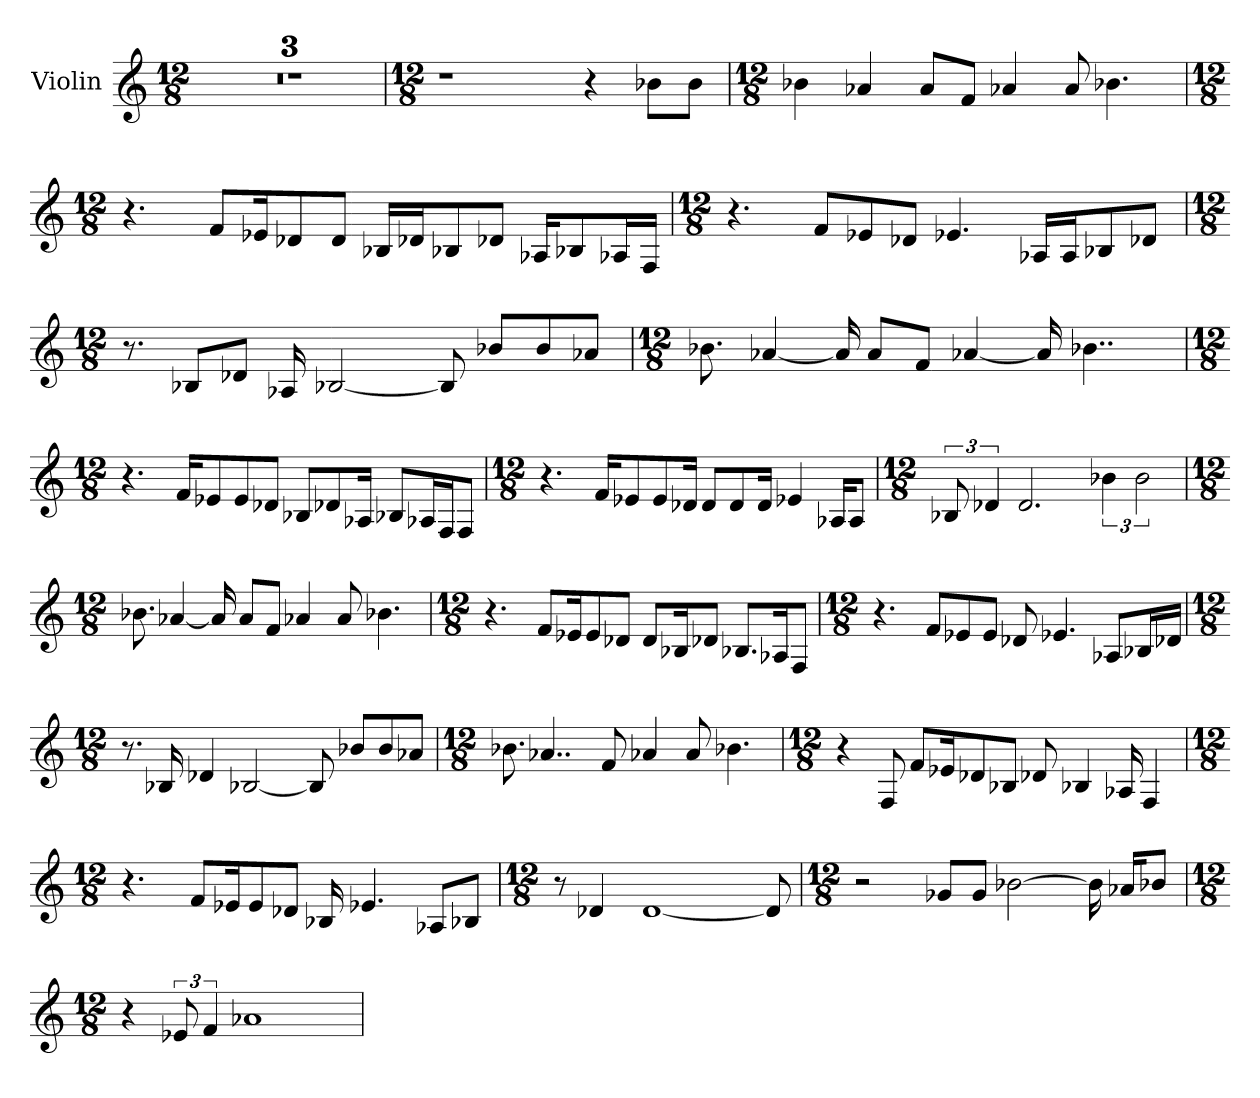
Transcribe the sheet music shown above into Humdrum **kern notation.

**kern
*part1
*staff1
*I"Violin
*I'Vln
*M12/8
=
1.r
=
*M12/8
1.r
=
*M12/8
1.r
=
*M12/8
1r
4r
8b-XL
8b-J
=
*M12/8
4b-X
4a-X
8a-L
8fJ
4a-X
8a-
4.b-X
=
*M12/8
4.r
8fL
16e-XK
8d-X
8d-J
16B-XLL
16d-XJ
8B-X
8d-XJ
16A-XKL
8B-X
16A-XL
16FJJ
=
*M12/8
4.r
8fL
8e-X
8d-XJ
4.e-X
16A-XLL
16A-J
8B-X
8d-XJ
=
*M12/8
8.r
8B-XL
8d-XJ
16A-X
[2B-X
8B-]
8b-XL
8b-
8a-XJ
=
*M12/8
8.b-X
[4a-X
16a-]
8a-L
8fJ
[4a-X
16a-]
4..b-X
=
*M12/8
4.r
16fKL
8e-X
8e-
8d-XJ
8B-XL
8d-X
16A-XJk
8B-XL
16A-XL
16FJ
8FJ
=
*M12/8
4.r
16fKL
8e-X
8e-
16d-XJk
8d-L
8d-
16d-Jk
4e-X
16A-XKL
8A-J
=
*M12/8
12B-X
6d-X
2.d-
6b-X
3b-
=
*M12/8
8.b-X
[4a-X
16a-]
8a-L
8fJ
4a-X
8a-
4.b-X
=
*M12/8
4.r
8fL
16e-XK
8e-
8d-XJ
8d-L
16B-XK
8d-XJ
8.B-XL
16A-XK
8FJ
=
*M12/8
4.r
8fL
8e-X
8e-J
8d-X
4.e-X
8A-XL
16B-XL
16d-XJJ
=
*M12/8
8.r
16B-X
4d-X
[2B-X
8B-]
8b-XL
8b-
8a-XJ
=
*M12/8
8.b-X
4..a-X
8f
4a-X
8a-
4.b-X
=
*M12/8
4r
8F
8fL
16e-XK
8d-X
8B-XJ
8d-X
4B-X
16A-X
4F
=
*M12/8
4.r
8fL
16e-XK
8e-
8d-XJ
16B-X
4.e-X
8A-XL
8B-XJ
=
*M12/8
8r
4d-X
[1d-
8d-]
=
*M12/8
2r
8g-XL
8g-J
[2b-X
16b-]
16a-XKL
8b-XJ
=
*M12/8
4r
12e-X
6f
1a-X
=
*-
